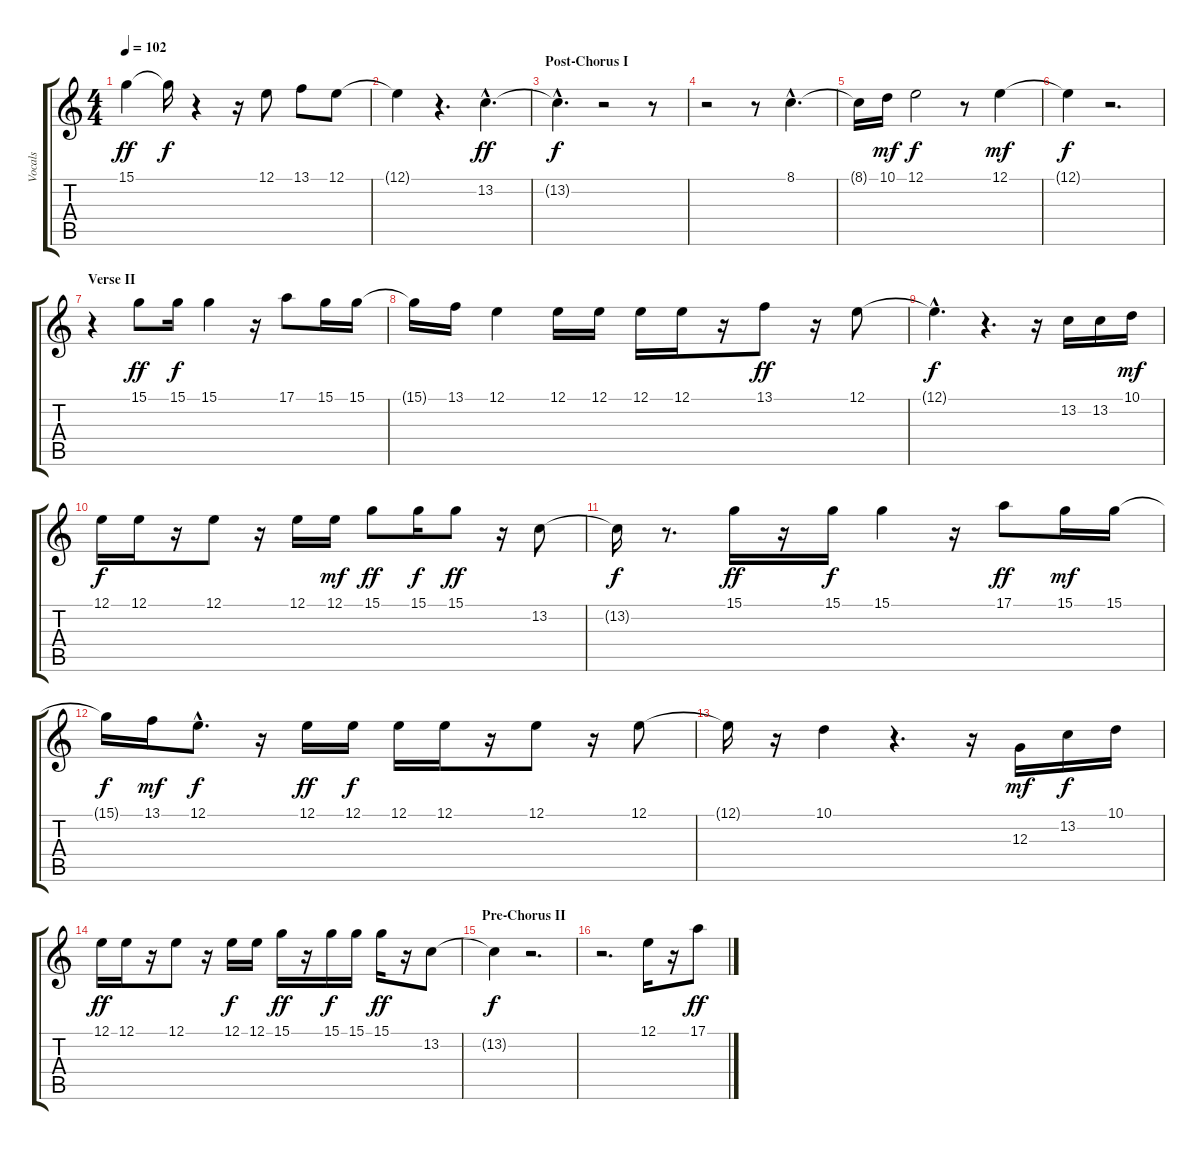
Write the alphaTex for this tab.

\track ("Vocals" "Vocals") {instrument flute}
\staff {score tabs}
\tuning (E4 B3 G3 D3 A2 E2) {hide}
\ts (4 4)
\tempo 102
\clef g2
\ks c
15.1.4{dy ff} 15.1{t}.16{dy f} r.4 r.16 12.1.8 13.1.8 12.1.8 |
12.1{t}.4 r.4{d} 13.2{hac}.4{d dy ff} |
\section ("" "Post-Chorus I")
13.2{hac t}.4{d dy f} r.2 r.8 |
r.2 r.8 8.1{hac}.4{d} |
8.1{t}.16 10.1.16{dy mf} 12.1.2{dy f} r.8 12.1.4{dy mf} |
12.1{t}.4{dy f} r.2{d} |
\section ("" "Verse II")
r.4 15.1.8{dy ff} 15.1.16{dy f} 15.1.4 r.16 17.1.8 15.1.16 15.1.16 |
15.1{t}.16 13.1.16 12.1.4 12.1.16 12.1.16 12.1.16 12.1.16 r.16 13.1.8{dy ff} r.16 12.1.8 |
12.1{hac t}.4{d dy f} r.4{d} r.16 13.2.16 13.2.16 10.1.16{dy mf} |
12.1.16{dy f} 12.1.16 r.16 12.1.8 r.16 12.1.16 12.1.16{dy mf} 15.1.8{dy ff} 15.1.16{dy f} 15.1.8{dy ff} r.16 13.2.8 |
13.2{t}.16{dy f} r.8{d} 15.1.16{dy ff} r.16 15.1.16{dy f} 15.1.4 r.16 17.1.8{dy ff} 15.1.16{dy mf} 15.1.16 |
15.1{t}.16{dy f} 13.1.16{dy mf} 12.1{hac}.8{d dy f} r.16 12.1.16{dy ff} 12.1.16{dy f} 12.1.16 12.1.16 r.16 12.1.8 r.16 12.1.8 |
12.1{t}.16 r.16 10.1.4 r.4{d} r.16 12.3.16{dy mf} 13.2.16{dy f} 10.1.16 |
12.1.16{dy ff} 12.1.16 r.16 12.1.8 r.16 12.1.16{dy f} 12.1.16 15.1.16{dy ff} r.16 15.1.16{dy f} 15.1.16 15.1.16{dy ff} r.16 13.2.8 |
\section ("" "Pre-Chorus II")
13.2{t}.4{dy f} r.2{d} |
r.2{d} 12.1.16 r.16 17.1.8{dy ff}
